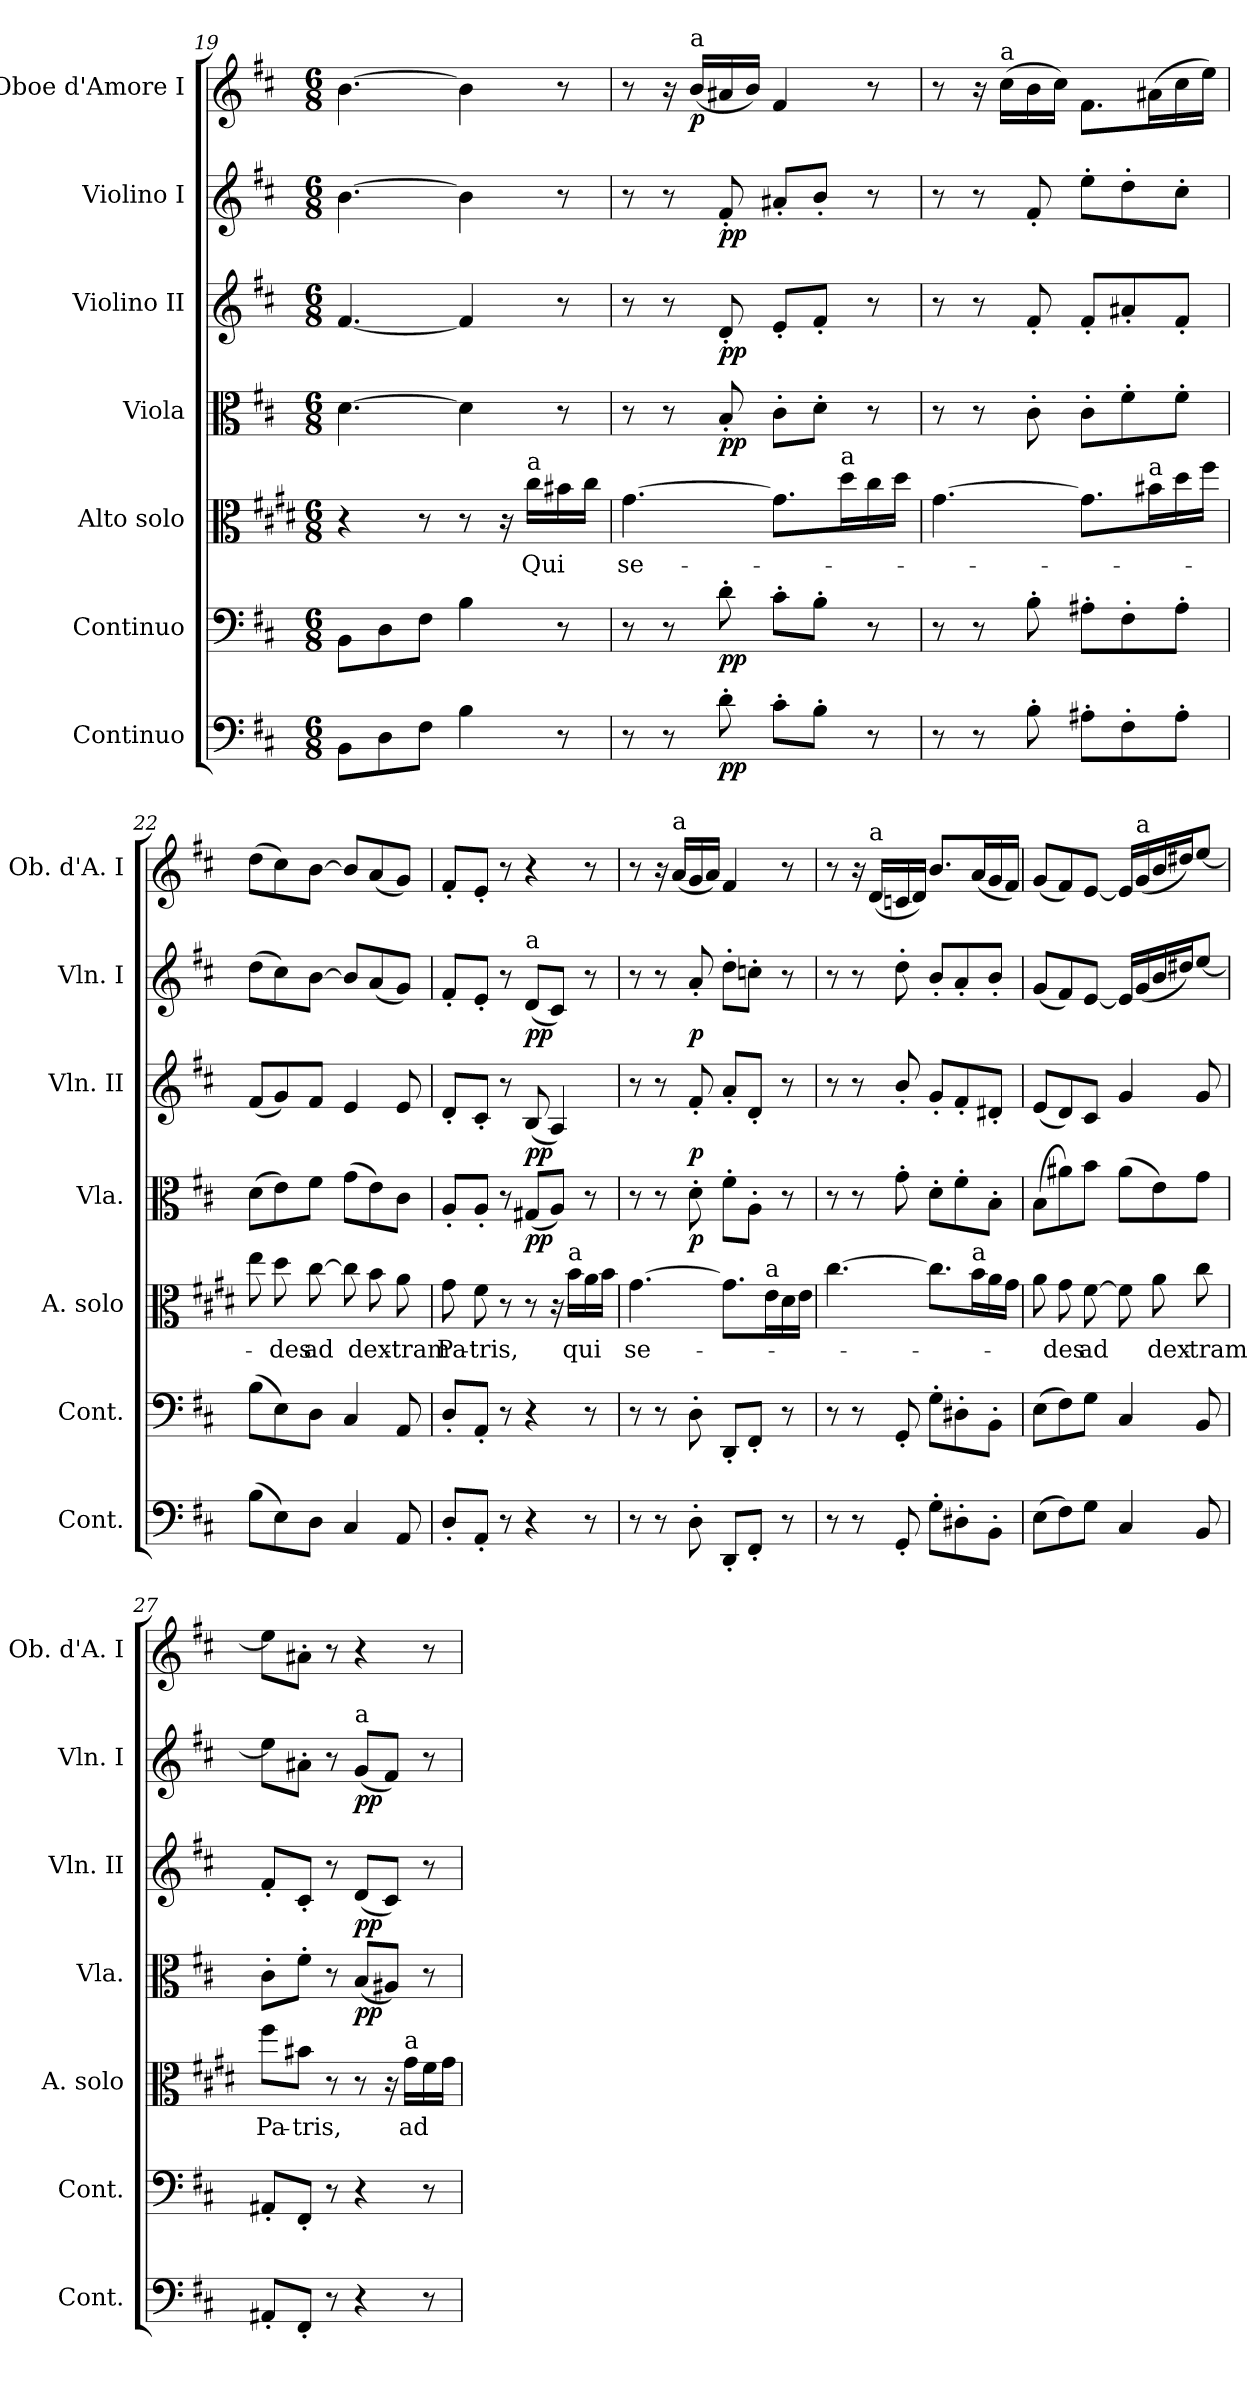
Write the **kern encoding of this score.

**kern	**dynam	**kern	**dynam	**kern	**text	**kern	**dynam	**kern	**dynam	**kern	**dynam	**kern	**dynam
*part7	*part7	*part6	*part6	*part5	*part5	*part4	*part4	*part3	*part3	*part2	*part2	*part1	*part1
*staff7	*staff7	*staff6	*staff6	*staff5	*staff5	*staff4	*staff4	*staff3	*staff3	*staff2	*staff2	*staff1	*staff1
*I"Continuo	*	*I"Continuo	*	*I"Alto solo	*	*I"Viola	*	*I"Violino II	*	*I"Violino I	*	*I"Oboe d'Amore I	*
*I'Cont.	*	*I'Cont.	*	*I'A. solo	*	*I'Vla.	*	*I'Vln. II	*	*I'Vln. I	*	*I'Ob. d'A. I	*
*clefF4	*	*clefF4	*	*clefC3	*	*clefC3	*	*clefG2	*	*clefG2	*	*clefG2	*
*	*	*	*	*ITrd1c2	*	*	*	*	*	*	*	*	*
*k[f#c#]	*	*k[f#c#]	*	*k[f#c#]	*	*k[f#c#]	*	*k[f#c#]	*	*k[f#c#]	*	*k[f#c#]	*
*M6/8	*	*M6/8	*	*M6/8	*	*M6/8	*	*M6/8	*	*M6/8	*	*M6/8	*
=19	=19	=19	=19	=19	=19	=19	=19	=19	=19	=19	=19	=19	=19
8BB\L	.	8BB\L	.	4r	.	[4.d\	.	[4.f#/	.	[4.b\	.	[4.b\	.
8D\	.	8D\	.	.	.	.	.	.	.	.	.	.	.
8F#\J	.	8F#\J	.	8r	.	.	.	.	.	.	.	.	.
4B	.	4B\	.	8r	.	4d\]	.	4f#/]	.	4b\]	.	4b\]	.
.	.	.	.	16r	.	.	.	.	.	.	.	.	.
!	!	!	!	!LO:TX:a:t=a	!	!	!	!	!	!	!	!	!
.	.	.	.	16b\LL	Qui	.	.	.	.	.	.	.	.
8r	.	8r	.	16a#X\	.	8r	.	8r	.	8r	.	8r	.
.	.	.	.	16b\JJ	.	.	.	.	.	.	.	.	.
=20	=20	=20	=20	=20	=20	=20	=20	=20	=20	=20	=20	=20	=20
8r	.	8r	.	[4.f#\	se-	8r	.	8r	.	8r	.	8r	.
8r	.	8r	.	.	.	8r	.	8r	.	8r	.	16r	.
!	!	!	!	!	!	!	!	!	!	!	!	!LO:TX:a:t=a	!
!	!	!	!	!	!	!	!	!	!	!	!	!	!LO:DY:b
.	.	.	.	.	.	.	.	.	.	.	.	(16b/LL	p
!	!LO:DY:b	!	!LO:DY:b	!	!	!	!LO:DY:b	!	!LO:DY:b	!	!LO:DY:b	!	!
8d'	pp	8d'\	pp	.	.	8B'/	pp	8d'/	pp	8f#'/	pp	16a#X/	.
.	.	.	.	.	.	.	.	.	.	.	.	16b/JJ)	.
8c#'\L	.	8c#'\L	.	8.f#\L]	.	8c#'\L	.	8e'/L	.	8a#X'/L	.	4f#/	.
8B'\J	.	8B'\J	.	.	.	8d'\J	.	8f#'/J	.	8b'/J	.	.	.
!	!	!	!	!LO:TX:a:t=a	!	!	!	!	!	!	!	!	!
.	.	.	.	16cc#\L	.	.	.	.	.	.	.	.	.
8r	.	8r	.	16b\	.	8r	.	8r	.	8r	.	8r	.
.	.	.	.	16cc#\JJ	.	.	.	.	.	.	.	.	.
=21	=21	=21	=21	=21	=21	=21	=21	=21	=21	=21	=21	=21	=21
8r	.	8r	.	[4.f#\	.	8r	.	8r	.	8r	.	8r	.
8r	.	8r	.	.	.	8r	.	8r	.	8r	.	16r	.
!	!	!	!	!	!	!	!	!	!	!	!	!LO:TX:a:t=a	!
.	.	.	.	.	.	.	.	.	.	.	.	(16cc#\LL	.
8B'	.	8B'\	.	.	.	8c#'\	.	8f#'/	.	8f#'/	.	16b\	.
.	.	.	.	.	.	.	.	.	.	.	.	16cc#\JJ)	.
8A#X'\L	.	8A#X'\L	.	8.f#\L]	.	8c#'\L	.	8f#'/L	.	8ee'\L	.	8.f#\L	.
8F#'\	.	8F#'\	.	.	.	8f#'\	.	8a#X'/	.	8dd'\	.	.	.
!	!	!	!	!LO:TX:a:t=a	!	!	!	!	!	!	!	!	!
.	.	.	.	16a#X\L	.	.	.	.	.	.	.	(16a#X\L	.
8A#'\J	.	8A#'\J	.	16cc#\	.	8f#'\J	.	8f#'/J	.	8cc#'\J	.	16cc#\	.
.	.	.	.	16ee\JJ	.	.	.	.	.	.	.	16ee\JJ)	.
=22	=22	=22	=22	=22	=22	=22	=22	=22	=22	=22	=22	=22	=22
(8B\L	.	(8B\L	.	8dd\	.	(8d\L	.	(8f#/L	.	(8dd\L	.	(8dd\L	.
8E\)	.	8E\)	.	8cc#\	-des	8e\)	.	8g/)	.	8cc#\)	.	8cc#\)	.
8D\J	.	8D\J	.	[8b\	ad	8f#\J	.	8f#/J	.	[8b\J	.	[8b\J	.
4C#	.	4C#/	.	8b\]	.	(8g\L	.	4e/	.	8b/L]	.	8b/L]	.
.	.	.	.	8a\	dex-	8e\)	.	.	.	(8a/	.	(8a/	.
8AA	.	8AA/	.	8g\	-tram	8c#\J	.	8e/	.	8g/J)	.	8g/J)	.
=23	=23	=23	=23	=23	=23	=23	=23	=23	=23	=23	=23	=23	=23
8D'/L	.	8D'/L	.	8f#\	Pa-	8A'/L	.	8d'/L	.	8f#'/L	.	8f#'/L	.
8AA'/J	.	8AA'/J	.	8e\	-tris,	8A'/J	.	8c#'/J	.	8e'/J	.	8e'/J	.
8r	.	8r	.	8r	.	8r	.	8r	.	8r	.	8r	.
!	!	!	!	!	!	!	!	!	!	!LO:TX:a:t=a	!	!	!
!	!	!	!	!	!	!	!LO:DY:b	!	!LO:DY:b	!	!LO:DY:b	!	!
4r	.	4r	.	8r	.	(8G#X/L	pp	(8B/	pp	(8d/L	pp	4r	.
.	.	.	.	16r	.	8A/J)	.	4A/)	.	8c#/J)	.	.	.
!	!	!	!	!LO:TX:a:t=a	!	!	!	!	!	!	!	!	!
.	.	.	.	16a\LL	qui	.	.	.	.	.	.	.	.
8r	.	8r	.	16g\	.	8r	.	.	.	8r	.	8r	.
.	.	.	.	16a\JJ	.	.	.	.	.	.	.	.	.
=24	=24	=24	=24	=24	=24	=24	=24	=24	=24	=24	=24	=24	=24
8r	.	8r	.	[4.f#\	se-	8r	.	8r	.	8r	.	8r	.
8r	.	8r	.	.	.	8r	.	8r	.	8r	.	16r	.
!	!	!	!	!	!	!	!	!	!	!	!	!LO:TX:a:t=a	!
.	.	.	.	.	.	.	.	.	.	.	.	(16a/LL	.
!	!	!	!	!	!	!	!LO:DY:b	!	!LO:DY:b	!	!LO:DY:b	!	!
8D'	.	8D'\	.	.	.	8d'\	p	8f#'/	p	8a'/	p	16g/	.
.	.	.	.	.	.	.	.	.	.	.	.	16a/JJ)	.
8DD'/L	.	8DD'/L	.	8.f#\L]	.	8f#'\L	.	8a'/L	.	8dd'\L	.	4f#/	.
8FF#'/J	.	8FF#'/J	.	.	.	8A'\J	.	8d'/J	.	8ccn'\J	.	.	.
!	!	!	!	!LO:TX:a:t=a	!	!	!	!	!	!	!	!	!
.	.	.	.	16d\L	.	.	.	.	.	.	.	.	.
8r	.	8r	.	16c#\	.	8r	.	8r	.	8r	.	8r	.
.	.	.	.	16d\JJ	.	.	.	.	.	.	.	.	.
=25	=25	=25	=25	=25	=25	=25	=25	=25	=25	=25	=25	=25	=25
8r	.	8r	.	[4.b\	.	8r	.	8r	.	8r	.	8r	.
8r	.	8r	.	.	.	8r	.	8r	.	8r	.	16r	.
!	!	!	!	!	!	!	!	!	!	!	!	!LO:TX:a:t=a	!
.	.	.	.	.	.	.	.	.	.	.	.	(16d/LL	.
8GG'	.	8GG'/	.	.	.	8g'\	.	8b'/	.	8dd'\	.	16cn/	.
.	.	.	.	.	.	.	.	.	.	.	.	16d/JJ)	.
8G'\L	.	8G'\L	.	8.b\L]	.	8d'\L	.	8g'/L	.	8b'/L	.	8.b/L	.
8D#X'\	.	8D#X'\	.	.	.	8f#'\	.	8f#'/	.	8a'/	.	.	.
!	!	!	!	!LO:TX:a:t=a	!	!	!	!	!	!	!	!	!
.	.	.	.	16a\L	.	.	.	.	.	.	.	(16a/L	.
8BB'\J	.	8BB'\J	.	16g\	.	8B'\J	.	8d#X'/J	.	8b'/J	.	16g/	.
.	.	.	.	16f#\JJ	.	.	.	.	.	.	.	16f#/JJ)	.
=26	=26	=26	=26	=26	=26	=26	=26	=26	=26	=26	=26	=26	=26
(8E\L	.	(8E\L	.	8g\	.	(8B\L	.	(8e/L	.	(8g/L	.	(8g/L	.
8F#\)	.	8F#\)	.	8f#\	-des	8a#X\)	.	8d/)	.	8f#/)	.	8f#/)	.
8G\J	.	8G\J	.	[8e\	ad	8b\J	.	8c#/J	.	[8e/J	.	[8e/J	.
4C#	.	4C#/	.	8e\]	.	(8a#\L	.	4g/	.	16e/LL]	.	16e/LL]	.
!	!	!	!	!	!	!	!	!	!	!	!	!LO:TX:a:t=a	!
.	.	.	.	.	.	.	.	.	.	(16g/	.	(16g/	.
.	.	.	.	8g\	dex-	8e\)	.	.	.	16b/	.	16b/	.
.	.	.	.	.	.	.	.	.	.	16dd#X/J)	.	16dd#X/J)	.
8BB	.	8BB/	.	8b\	-tram	8g\J	.	8g/	.	[8ee/J	.	[8ee/J	.
=27	=27	=27	=27	=27	=27	=27	=27	=27	=27	=27	=27	=27	=27
8AA#X'/L	.	8AA#X'/L	.	8ee\L	Pa-	8c#'\L	.	8f#'/L	.	8ee\L]	.	8ee\L]	.
8FF#'/J	.	8FF#'/J	.	8a#X\J	-tris,	8f#'\J	.	8c#'/J	.	8a#X'\J	.	8a#X'\J	.
8r	.	8r	.	8r	.	8r	.	8r	.	8r	.	8r	.
!	!	!	!	!	!	!	!	!	!	!LO:TX:a:t=a	!	!	!
!	!	!	!	!	!	!	!LO:DY:b	!	!LO:DY:b	!	!LO:DY:b	!	!
4r	.	4r	.	8r	.	(8B/L	pp	(8d/L	pp	(8g/L	pp	4r	.
.	.	.	.	16r	.	8A#X/J)	.	8c#/J)	.	8f#/J)	.	.	.
!	!	!	!	!LO:TX:a:t=a	!	!	!	!	!	!	!	!	!
.	.	.	.	16f#\LL	ad	.	.	.	.	.	.	.	.
8r	.	8r	.	16e\	.	8r	.	8r	.	8r	.	8r	.
.	.	.	.	16f#\JJ	.	.	.	.	.	.	.	.	.
=	=	=	=	=	=	=	=	=	=	=	=	=	=
*-	*-	*-	*-	*-	*-	*-	*-	*-	*-	*-	*-	*-	*-
